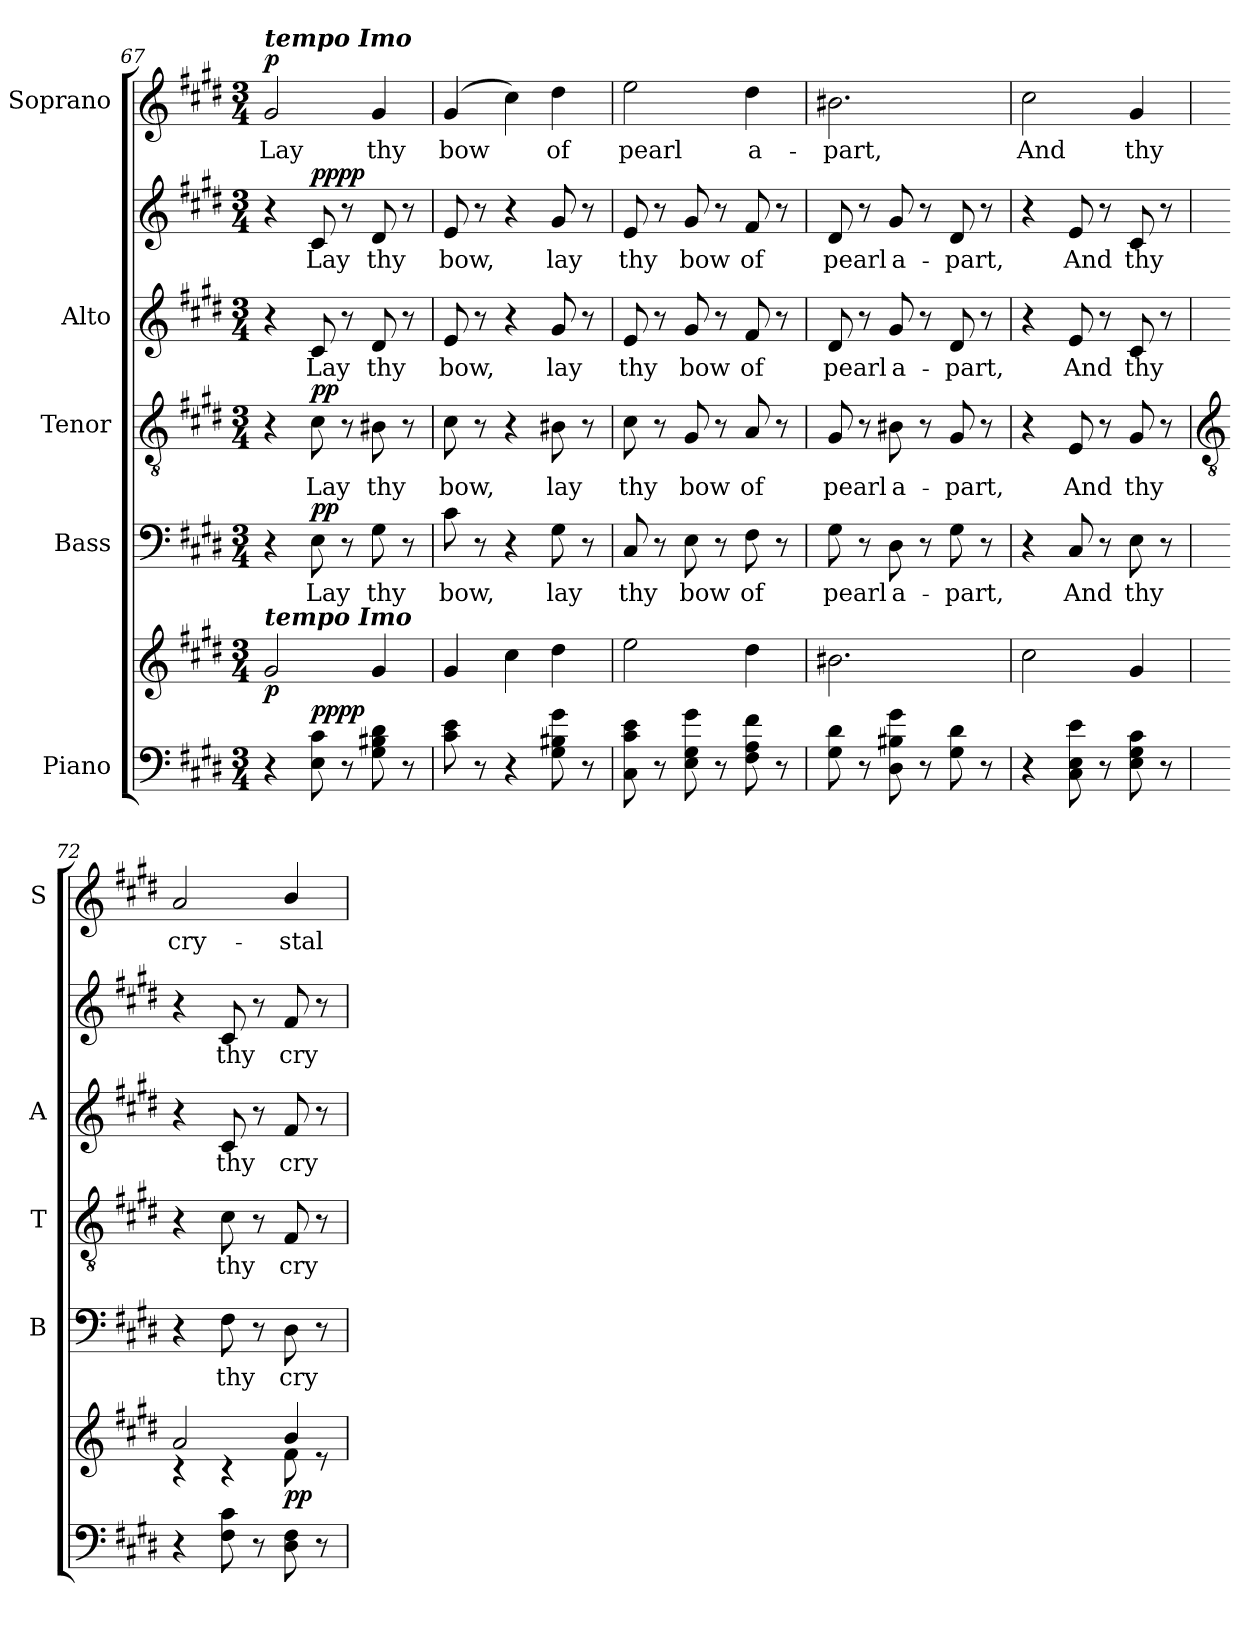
**kern	**kern	**dynam	**kern	**text	**dynam	**kern	**text	**dynam	**kern	**text	**kern	**text	**dynam	**kern	**text	**dynam
*part5	*part5	*part5	*part4	*part4	*part4	*part3	*part3	*part3	*part2	*part2	*part2	*part2	*part2	*part1	*part1	*part1
*staff7	*staff6	*staff6/7	*staff5	*staff5	*staff5	*staff4	*staff4	*staff4	*staff3	*staff3	*staff2	*staff2	*staff2/3	*staff1	*staff1	*staff1
*I"Piano	*	*	*I"Bass	*	*	*I"Tenor	*	*	*I"Alto	*	*	*	*	*I"Soprano	*	*
*	*	*	*I'B	*	*	*I'T	*	*	*I'A	*	*	*	*	*I'S	*	*
!!LO:LB:g=z
*clefF4	*clefG2	*	*clefF4	*	*	*clefGv2	*	*	*	*	*clefG2	*	*	*clefG2	*	*
*k[f#c#g#d#]	*k[f#c#g#d#]	*	*k[f#c#g#d#]	*	*	*k[f#c#g#d#]	*	*	*k[f#c#g#d#]	*	*k[f#c#g#d#]	*	*	*k[f#c#g#d#]	*	*
*E:	*E:	*	*E:	*	*	*E:	*	*	*E:	*	*E:	*	*	*E:	*	*
*M3/4	*M3/4	*	*M3/4	*	*	*M3/4	*	*	*M3/4	*	*M3/4	*	*	*M3/4	*	*
=67	=67	=67	=67	=67	=67	=67	=67	=67	=67	=67	=67	=67	=67	=67	=67	=67
!	!	!	!	!	!	!	!	!	!	!	!	!	!	!LO:TX:a:Bi:t=tempo Imo	!	!
!	!LO:TX:a:Bi:t=tempo Imo	!	!	!	!	!	!	!	!	!	!	!	!	!	!	!
!	!	!LO:DY:b	!	!	!	!	!	!	!	!	!	!	!	!	!LO:LY:b	!LO:DY:b
4r	2g#	p	4r	.	.	4r	.	.	4r	.	4r	.	.	2g#	Lay	p
!	!	!LO:DY:b=2	!	!LO:LY:b	!	!	!LO:LY:b	!	!	!LO:LY:b	!	!LO:LY:b	!	!	!	!
!	!	!LO:DY:n=1:a=2	!	!	!LO:DY:b	!	!	!LO:DY:b	!	!	!	!	!LO:DY:b=2	!	!	!
!	!	!	!	!	!	!	!	!	!	!	!	!	!LO:DY:n=1:b	!	!	!
8E 8c#	.	pp pp	8E	Lay	pp	8c#	Lay	pp	8c#	Lay	8c#	Lay	pp pp	.	.	.
8r	.	.	8r	.	.	8r	.	.	8r	.	8r	.	.	.	.	.
!	!	!	!	!LO:LY:b	!	!	!LO:LY:b	!	!	!LO:LY:b	!	!LO:LY:b	!	!	!LO:LY:b	!
8G# 8B#X 8d#	4g#	.	8G#	thy	.	8B#X	thy	.	8d#	thy	8d#	thy	.	4g#	thy	.
8r	.	.	8r	.	.	8r	.	.	8r	.	8r	.	.	.	.	.
=68	=68	=68	=68	=68	=68	=68	=68	=68	=68	=68	=68	=68	=68	=68	=68	=68
!	!	!	!	!LO:LY:b	!	!	!LO:LY:b	!	!	!LO:LY:b	!	!LO:LY:b	!	!	!LO:LY:b	!
8c# 8e	4g#	.	8c#	bow,	.	8c#	bow,	.	8e	bow,	8e	bow,	.	(<4g#	bow	.
8r	.	.	8r	.	.	8r	.	.	8r	.	8r	.	.	.	.	.
4r	4cc#	.	4r	.	.	4r	.	.	4r	.	4r	.	.	4cc#)	.	.
!	!	!	!	!LO:LY:b	!	!	!LO:LY:b	!	!	!LO:LY:b	!	!LO:LY:b	!	!	!LO:LY:b	!
8G# 8B#X 8g#	4dd#	.	8G#	lay	.	8B#X	lay	.	8g#	lay	8g#	lay	.	4dd#	of	.
8r	.	.	8r	.	.	8r	.	.	8r	.	8r	.	.	.	.	.
=69	=69	=69	=69	=69	=69	=69	=69	=69	=69	=69	=69	=69	=69	=69	=69	=69
!	!	!	!	!LO:LY:b	!	!	!LO:LY:b	!	!	!LO:LY:b	!	!LO:LY:b	!	!	!LO:LY:b	!
8C# 8c# 8e	2ee	.	8C#	thy	.	8c#	thy	.	8e	thy	8e	thy	.	2ee	pearl	.
8r	.	.	8r	.	.	8r	.	.	8r	.	8r	.	.	.	.	.
!	!	!	!	!LO:LY:b	!	!	!LO:LY:b	!	!	!LO:LY:b	!	!LO:LY:b	!	!	!	!
8E 8G# 8g#	.	.	8E	bow	.	8G#	bow	.	8g#	bow	8g#	bow	.	.	.	.
8r	.	.	8r	.	.	8r	.	.	8r	.	8r	.	.	.	.	.
!	!	!	!	!LO:LY:b	!	!	!LO:LY:b	!	!	!LO:LY:b	!	!LO:LY:b	!	!	!LO:LY:b	!
8F# 8A 8f#	4dd#	.	8F#	of	.	8A	of	.	8f#	of	8f#	of	.	4dd#	a-	.
8r	.	.	8r	.	.	8r	.	.	8r	.	8r	.	.	.	.	.
=70	=70	=70	=70	=70	=70	=70	=70	=70	=70	=70	=70	=70	=70	=70	=70	=70
!	!	!	!	!LO:LY:b	!	!	!LO:LY:b	!	!	!LO:LY:b	!	!LO:LY:b	!	!	!LO:LY:b	!
8G# 8d#	2.b#X	.	8G#	pearl	.	8G#	pearl	.	8d#	pearl	8d#	pearl	.	2.b#X	-part,	.
8r	.	.	8r	.	.	8r	.	.	8r	.	8r	.	.	.	.	.
!	!	!	!	!LO:LY:b	!	!	!LO:LY:b	!	!	!LO:LY:b	!	!LO:LY:b	!	!	!	!
8D# 8B#X 8g#	.	.	8D#	a-	.	8B#X	a-	.	8g#	a-	8g#	a-	.	.	.	.
8r	.	.	8r	.	.	8r	.	.	8r	.	8r	.	.	.	.	.
!	!	!	!	!LO:LY:b	!	!	!LO:LY:b	!	!	!LO:LY:b	!	!LO:LY:b	!	!	!	!
8G# 8d#	.	.	8G#	-part,	.	8G#	-part,	.	8d#	-part,	8d#	-part,	.	.	.	.
8r	.	.	8r	.	.	8r	.	.	8r	.	8r	.	.	.	.	.
=71	=71	=71	=71	=71	=71	=71	=71	=71	=71	=71	=71	=71	=71	=71	=71	=71
!	!	!	!	!	!	!	!	!	!	!	!	!	!	!	!LO:LY:b	!
4r	2cc#	.	4r	.	.	4r	.	.	4r	.	4r	.	.	2cc#	And	.
!	!	!	!	!LO:LY:b	!	!	!LO:LY:b	!	!	!LO:LY:b	!	!LO:LY:b	!	!	!	!
8C# 8E 8e	.	.	8C#	And	.	8E	And	.	8e	And	8e	And	.	.	.	.
8r	.	.	8r	.	.	8r	.	.	8r	.	8r	.	.	.	.	.
!	!	!	!	!LO:LY:b	!	!	!LO:LY:b	!	!	!LO:LY:b	!	!LO:LY:b	!	!	!LO:LY:b	!
8E 8G# 8c#	4g#	.	8E	thy	.	8G#	thy	.	8c#	thy	8c#	thy	.	4g#	thy	.
8r	.	.	8r	.	.	8r	.	.	8r	.	8r	.	.	.	.	.
!!LO:LB:g=z
=72	=72	=72	=72	=72	=72	=72	=72	=72	=72	=72	=72	=72	=72	=72	=72	=72
*	*	*	*	*	*	*clefGv2	*	*	*	*	*	*	*	*	*	*
*	*^	*	*	*	*	*	*	*	*	*	*	*	*	*	*	*
!	!	!	!	!	!	!	!	!	!	!	!	!	!	!	!	!LO:LY:b	!
4r	2a/	4r	.	4r	.	.	4r	.	.	4r	.	4r	.	.	2a	cry-	.
!	!	!	!	!	!LO:LY:b	!	!	!LO:LY:b	!	!	!LO:LY:b	!	!LO:LY:b	!	!	!	!
8F# 8c#	.	4r	.	8F#	thy	.	8c#	thy	.	8c#	thy	8c#	thy	.	.	.	.
8r	.	.	.	8r	.	.	8r	.	.	8r	.	8r	.	.	.	.	.
!	!	!	!LO:DY:b	!	!LO:LY:b	!	!	!LO:LY:b	!	!	!LO:LY:b	!	!LO:LY:b	!	!	!LO:LY:b	!
8D# 8F#	4b/	8f#\	pp	8D#	cry-	.	8F#	cry-	.	8f#	cry-	8f#	cry-	.	4b/	-stal	.
8r	.	8r	.	8r	.	.	8r	.	.	8r	.	8r	.	.	.	.	.
*	*v	*v	*	*	*	*	*	*	*	*	*	*	*	*	*	*	*
=	=	=	=	=	=	=	=	=	=	=	=	=	=	=	=	=
*-	*-	*-	*-	*-	*-	*-	*-	*-	*-	*-	*-	*-	*-	*-	*-	*-
